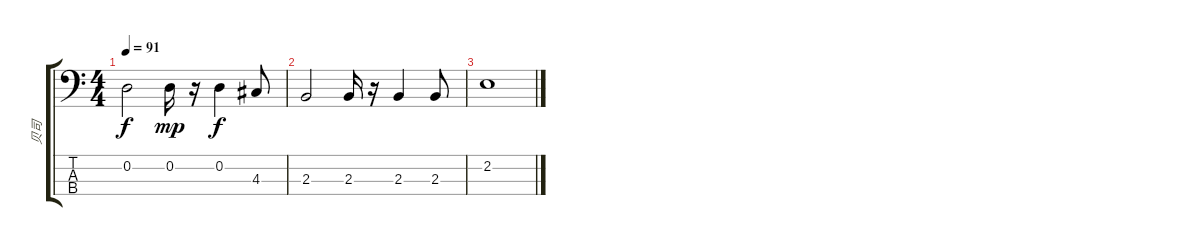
\track ("贝司" "贝司") {instrument electricbassfinger}
\staff {score tabs}
\tuning (G2 D2 A1 E1) {hide}
\ts (4 4)
\tempo 91
\clef f4
\ks c
0.2.2{dy f} 0.2.16{dy mp} r.16 0.2.4{dy f} 4.3.8 |
2.3.2 2.3.16 r.16 2.3.4 2.3.8 |
2.2.1
